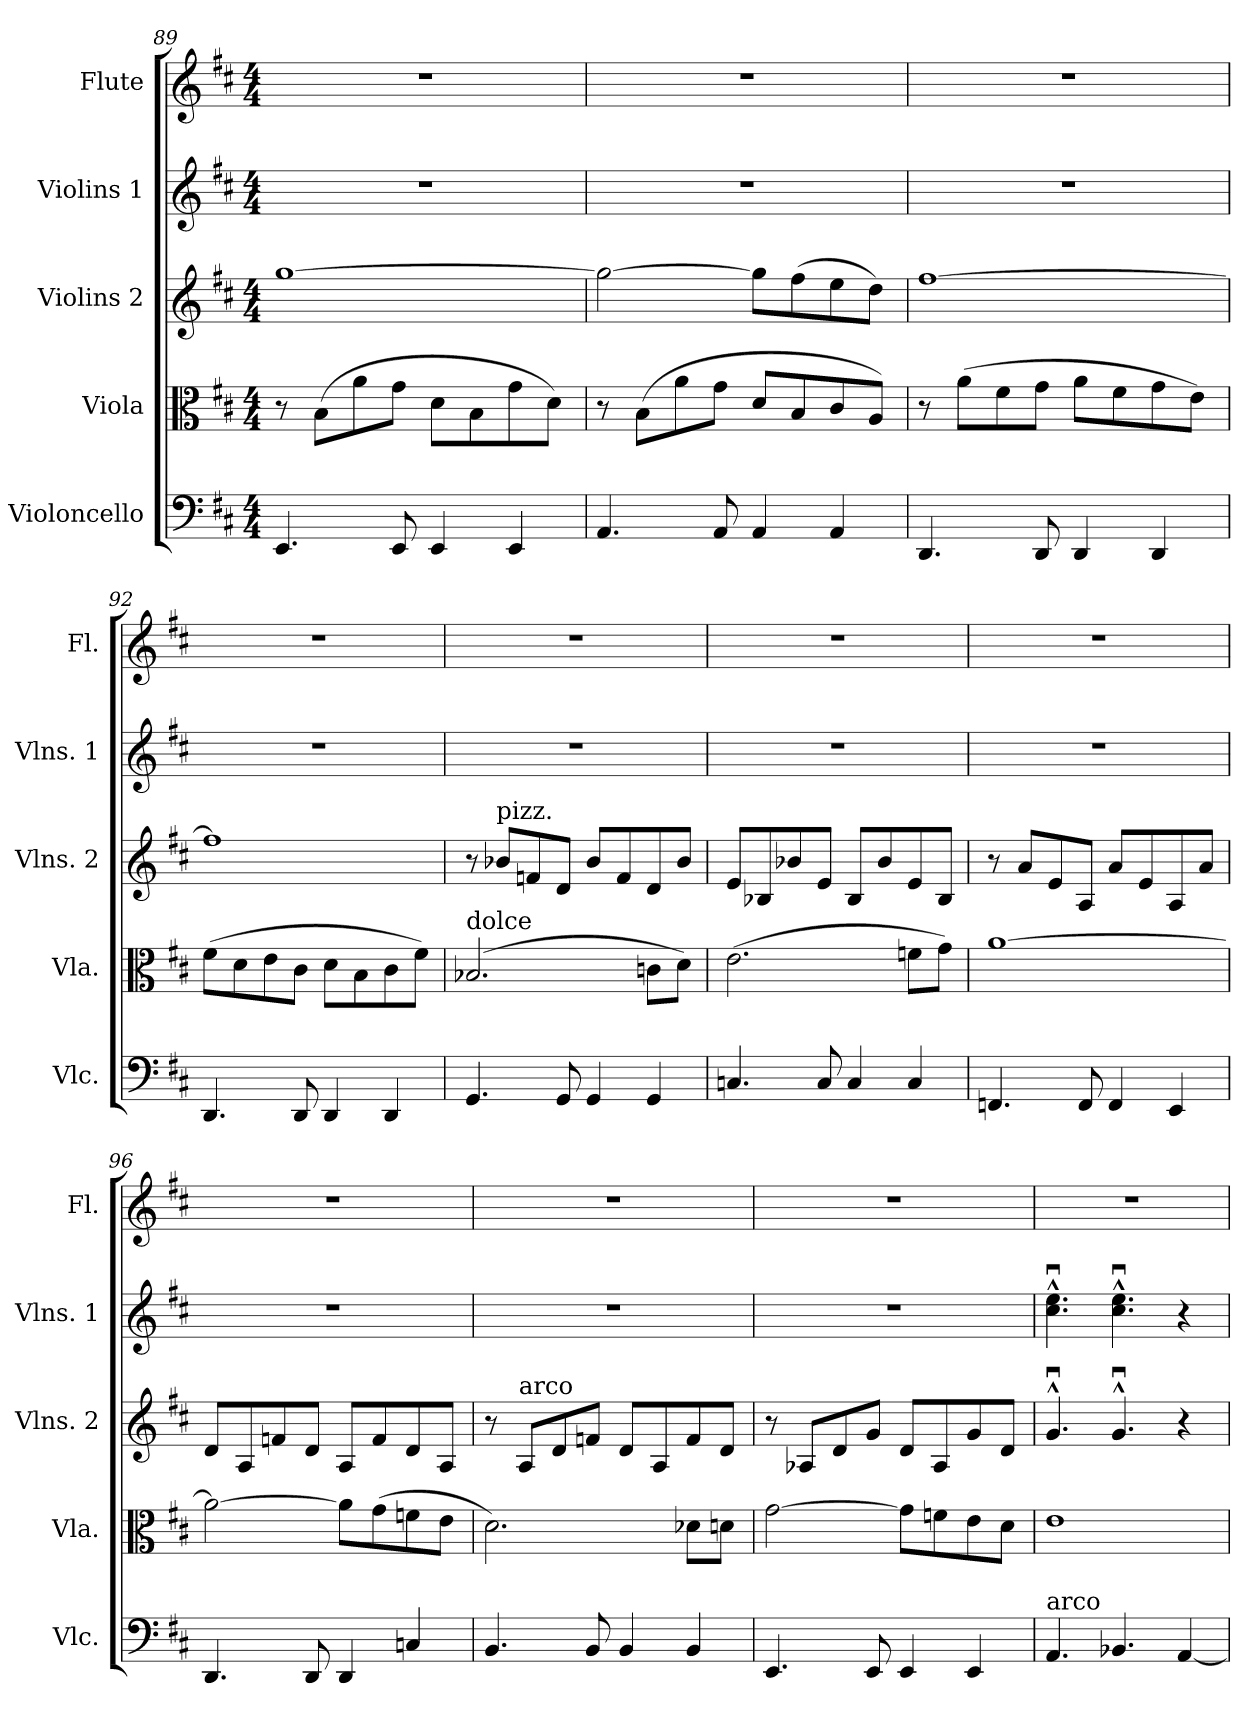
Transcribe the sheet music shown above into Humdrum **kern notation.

**kern	**kern	**kern	**kern	**kern
*part5	*part4	*part3	*part2	*part1
*staff5	*staff4	*staff3	*staff2	*staff1
*I"Violoncello	*I"Viola	*I"Violins 2	*I"Violins 1	*I"Flute
*I'Vlc.	*I'Vla.	*I'Vlns. 2	*I'Vlns. 1	*I'Fl.
!!LO:LB:g=z
*clefF4	*clefC3	*clefG2	*clefG2	*clefG2
*k[f#c#]	*k[f#c#]	*k[f#c#]	*k[f#c#]	*k[f#c#]
*D:	*D:	*D:	*D:	*D:
*M4/4	*M4/4	*M4/4	*M4/4	*M4/4
=89	=89	=89	=89	=89
4.EE/	8r	[1gg	1r	1r
.	(8B\L	.	.	.
.	8a\	.	.	.
8EE/	8g\J	.	.	.
4EE/	8d\L	.	.	.
.	8B\	.	.	.
4EE/	8g\	.	.	.
.	8d\J)	.	.	.
=90	=90	=90	=90	=90
4.AA/	8r	2gg\_	1r	1r
.	(8B\L	.	.	.
.	8a\	.	.	.
8AA/	8g\J	.	.	.
4AA/	8d/L	8gg\L]	.	.
.	8B/	(8ff#\	.	.
4AA/	8c#/	8ee\	.	.
.	8A/J)	8dd\J)	.	.
=91	=91	=91	=91	=91
4.DD/	8r	[1ff#	1r	1r
.	(8a\L	.	.	.
.	8f#\	.	.	.
8DD/	8g\J	.	.	.
4DD/	8a\L	.	.	.
.	8f#\	.	.	.
4DD/	8g\	.	.	.
.	8e\J)	.	.	.
=92	=92	=92	=92	=92
4.DD/	(8f#\L	1ff#]	1r	1r
.	8d\	.	.	.
.	8e\	.	.	.
8DD/	8c#\J	.	.	.
4DD/	8d\L	.	.	.
.	8B\	.	.	.
4DD/	8c#\	.	.	.
.	8f#\J)	.	.	.
=93	=93	=93	=93	=93
!	!LO:TX:a:t=dolce	!	!	!
4.GG/	(2.B-X/	8r	1r	1r
!	!	!LO:TX:a:t=pizz.	!	!
.	.	8b-X/L	.	.
.	.	8fn/	.	.
8GG/	.	8d/J	.	.
4GG/	.	8b-/L	.	.
.	.	8f/	.	.
4GG/	8cn\L	8d/	.	.
.	8d\J)	8b-/J	.	.
=94	=94	=94	=94	=94
4.Cn/	(2.e\	8e/L	1r	1r
.	.	8B-X/	.	.
.	.	8b-X/	.	.
8C/	.	8e/J	.	.
4C/	.	8B-/L	.	.
.	.	8b-/	.	.
4C/	8fn\L	8e/	.	.
.	8g\J)	8B-/J	.	.
=95	=95	=95	=95	=95
4.FFn/	[1a	8r	1r	1r
.	.	8a/L	.	.
.	.	8e/	.	.
8FF/	.	8A/J	.	.
4FF/	.	8a/L	.	.
.	.	8e/	.	.
4EE/	.	8A/	.	.
.	.	8a/J	.	.
!!LO:LB:g=z
=96	=96	=96	=96	=96
4.DD/	2a\_	8d/L	1r	1r
.	.	8A/	.	.
.	.	8fn/	.	.
8DD/	.	8d/J	.	.
4DD/	8a\L]	8A/L	.	.
.	(8g\	8f/	.	.
4Cn/	8fn\	8d/	.	.
.	8e\J	8A/J	.	.
=97	=97	=97	=97	=97
4.BB/	2.d\)	8r	1r	1r
!	!	!LO:TX:a:t=arco	!	!
.	.	8A/L	.	.
.	.	8d/	.	.
8BB/	.	8fn/J	.	.
4BB/	.	8d/L	.	.
.	.	8A/	.	.
4BB/	8d-X\L	8f/	.	.
.	8dn\J	8d/J	.	.
=98	=98	=98	=98	=98
4.EE/	[2g\	8r	1r	1r
.	.	8A-X/L	.	.
.	.	8d/	.	.
8EE/	.	8g/J	.	.
4EE/	8g\L]	8d/L	.	.
.	8fn\	8A-/	.	.
4EE/	8e\	8g/	.	.
.	8d\J	8d/J	.	.
=99	=99	=99	=99	=99
!LO:TX:a:t=arco	!	!	!	!
4.AA/	1e	4.gu^^/	4.cc#\u^^ 4.ee\u^^	1r
4.BB-X/	.	4.gu^^/	4.cc#\u^^ 4.ee\u^^	.
[4AA/	.	4r	4r	.
=	=	=	=	=
*-	*-	*-	*-	*-
